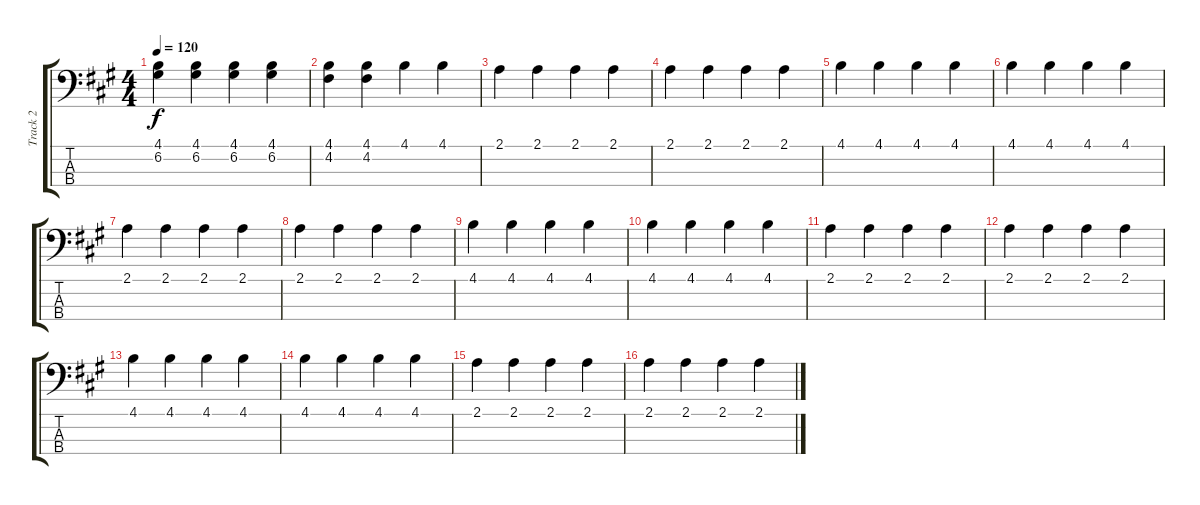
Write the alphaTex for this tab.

\track ("Track 2" "Track 2") {instrument electricbassfinger}
\staff {score tabs}
\tuning (G2 D2 A1 E1) {hide}
\ts (4 4)
\tempo 120
\clef f4
\ks a
(4.1 6.2).4{dy f} (4.1 6.2).4 (4.1 6.2).4 (4.1 6.2).4 |
(4.1 4.2).4 (4.1 4.2).4 4.1.4 4.1.4 |
2.1.4 2.1.4 2.1.4 2.1.4 |
2.1.4 2.1.4 2.1.4 2.1.4 |
4.1.4 4.1.4 4.1.4 4.1.4 |
4.1.4 4.1.4 4.1.4 4.1.4 |
2.1.4 2.1.4 2.1.4 2.1.4 |
2.1.4 2.1.4 2.1.4 2.1.4 |
4.1.4 4.1.4 4.1.4 4.1.4 |
4.1.4 4.1.4 4.1.4 4.1.4 |
2.1.4 2.1.4 2.1.4 2.1.4 |
2.1.4 2.1.4 2.1.4 2.1.4 |
4.1.4 4.1.4 4.1.4 4.1.4 |
4.1.4 4.1.4 4.1.4 4.1.4 |
2.1.4 2.1.4 2.1.4 2.1.4 |
2.1.4 2.1.4 2.1.4 2.1.4
